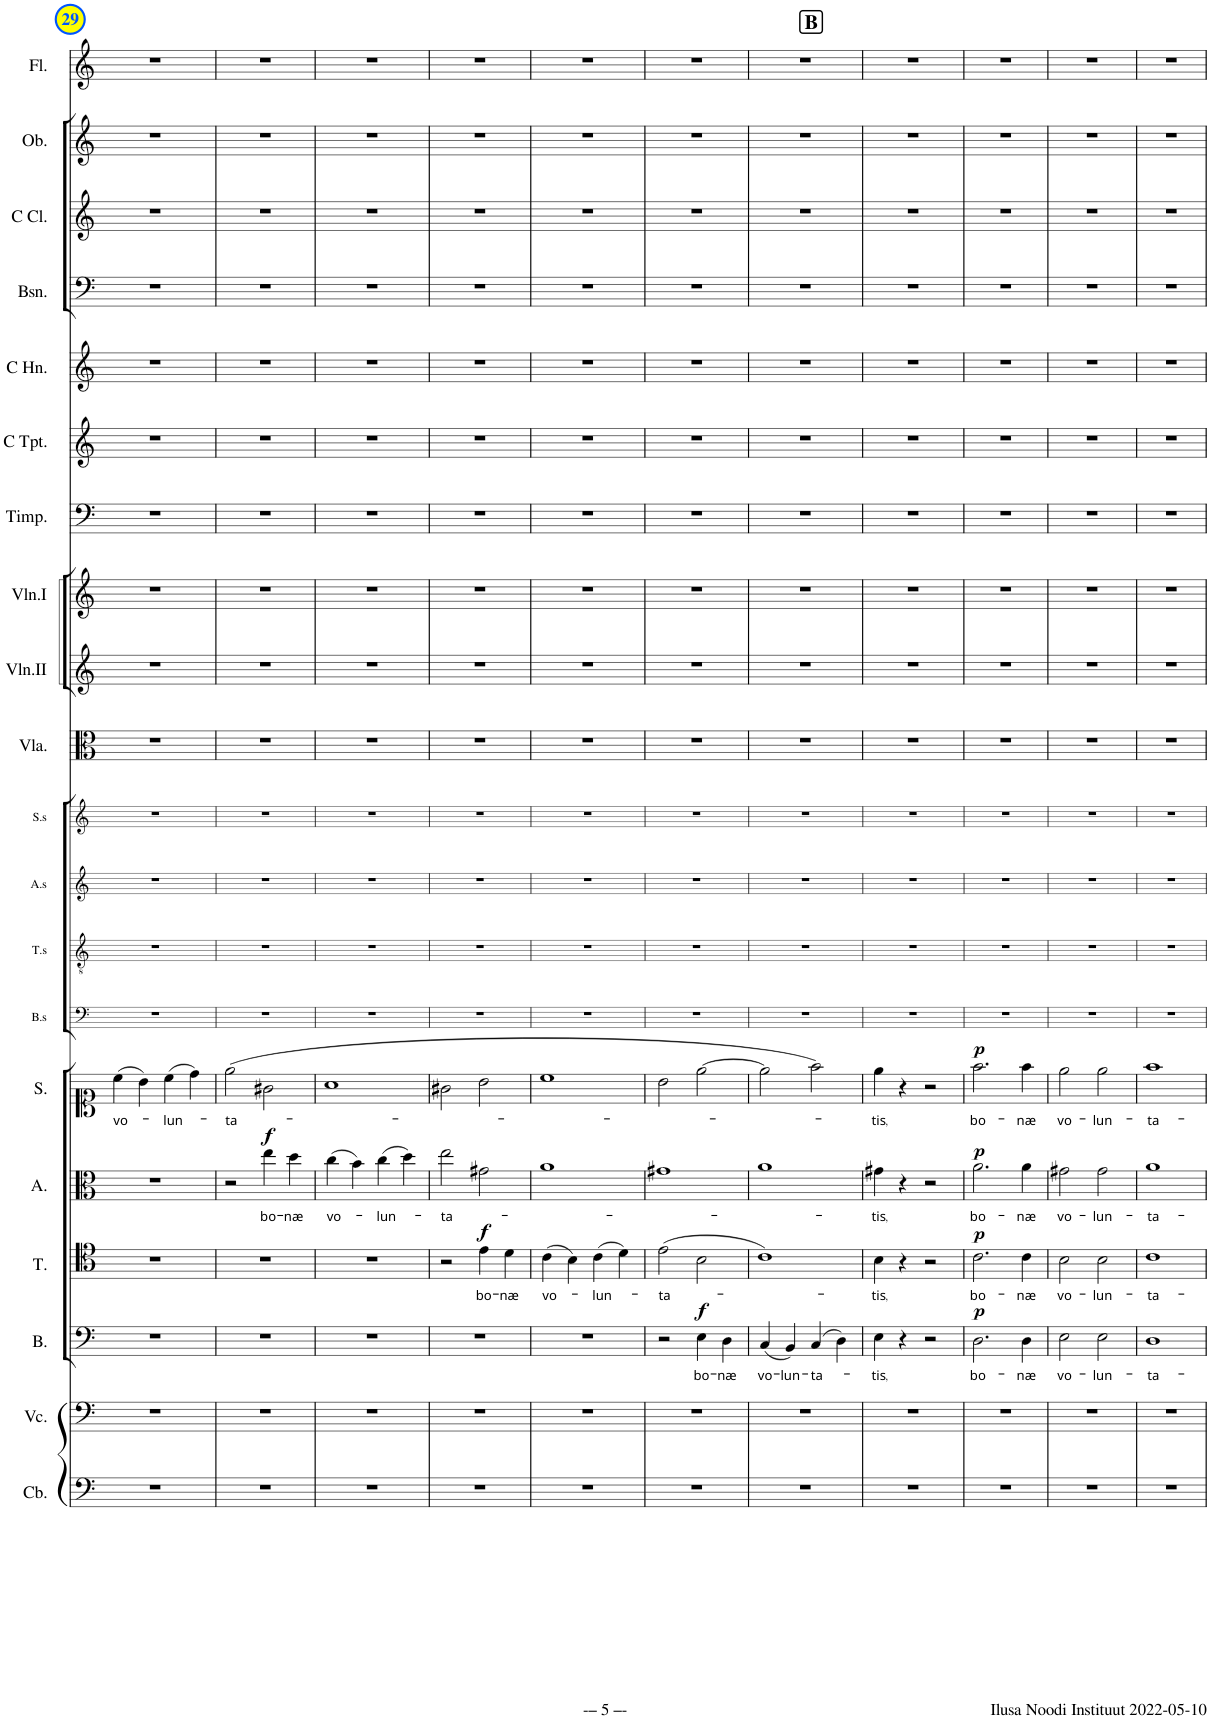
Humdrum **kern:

**kern	**kern	**kern	**text	**dynam	**kern	**text	**dynam	**kern	**text	**dynam	**kern	**text	**dynam	**kern	**kern	**kern	**kern	**kern	**kern	**kern	**kern	**kern	**kern	**kern	**kern	**kern	**kern
*part20	*part19	*part18	*part18	*part18	*part17	*part17	*part17	*part16	*part16	*part16	*part15	*part15	*part15	*part14	*part13	*part12	*part11	*part10	*part9	*part8	*part7	*part6	*part5	*part4	*part3	*part2	*part1
*staff20	*staff19	*staff18	*staff18	*staff18	*staff17	*staff17	*staff17	*staff16	*staff16	*staff16	*staff15	*staff15	*staff15	*staff14	*staff13	*staff12	*staff11	*staff10	*staff9	*staff8	*staff7	*staff6	*staff5	*staff4	*staff3	*staff2	*staff1
*I"Contrabass	*I"Violoncello	*I"B.	*	*	*I"T.	*	*	*I"A.	*	*	*I"S.	*	*	*I"Bass solo	*I"Tenor solo	*I"Alto solo	*I"Soprano solo	*I"Viola	*I"Violin II	*I"Violin I	*I"Timpani	*I"C Trumpet	*I"Horn in C	*I"Bassoon	*I"C Clarinet	*I"Oboe	*I"Flute
*I'Cb.	*I'Vc.	*I'B.	*	*	*I'T.	*	*	*I'A.	*	*	*I'S.	*	*	*I'B.s	*I'T.s	*I'A.s	*I'S.s	*I'Vla.	*I'Vln.II	*I'Vln.I	*I'Timp.	*I'C Tpt.	*	*I'Bsn.	*I'C Cl.	*I'Ob.	*I'Fl.
!!LO:PB:g=z
*clefF4	*clefF4	*clefF4	*	*	*clefC4	*	*	*clefC3	*	*	*clefC1	*	*	*clefF4	*clefGv2	*clefG2	*clefG2	*clefC3	*clefG2	*clefG2	*clefF4	*clefG2	*clefG2	*clefF4	*clefG2	*clefG2	*clefG2
*Trd7c12	*	*	*	*	*	*	*	*	*	*	*	*	*	*	*	*	*	*	*	*	*	*	*Trd7c12	*	*Trd1c2	*	*
*k[]	*k[]	*k[]	*	*	*k[]	*	*	*k[]	*	*	*k[]	*	*	*k[]	*k[]	*k[]	*k[]	*k[]	*k[]	*k[]	*k[]	*k[]	*k[]	*k[]	*k[]	*k[]	*k[]
*M2/2	*M2/2	*M2/2	*	*	*M2/2	*	*	*M2/2	*	*	*M2/2	*	*	*M2/2	*M2/2	*M2/2	*M2/2	*M2/2	*M2/2	*M2/2	*M2/2	*M2/2	*M2/2	*M2/2	*M2/2	*M2/2	*M2/2
*met(c|)	*met(c|)	*met(c|)	*	*	*met(c|)	*	*	*met(c|)	*	*	*met(c|)	*	*	*met(c|)	*met(c|)	*met(c|)	*met(c|)	*met(c|)	*met(c|)	*met(c|)	*met(c|)	*met(c|)	*met(c|)	*met(c|)	*met(c|)	*met(c|)	*met(c|)
=29	=29	=29	=29	=29	=29	=29	=29	=29	=29	=29	=29	=29	=29	=29	=29	=29	=29	=29	=29	=29	=29	=29	=29	=29	=29	=29	=29
!	!	!	!	!	!	!	!	!	!	!	!	!LO:LY:b	!	!	!	!	!	!	!	!	!	!	!	!	!	!	!
1r	1r	1r	.	.	1r	.	.	1r	.	.	(4cc\	vo-	.	1r	1r	1r	1r	1r	1r	1r	1r	1r	1r	1r	1r	1r	1r
.	.	.	.	.	.	.	.	.	.	.	4b\)	.	.	.	.	.	.	.	.	.	.	.	.	.	.	.	.
!	!	!	!	!	!	!	!	!	!	!	!	!LO:LY:b	!	!	!	!	!	!	!	!	!	!	!	!	!	!	!
.	.	.	.	.	.	.	.	.	.	.	(4cc\	-lun-	.	.	.	.	.	.	.	.	.	.	.	.	.	.	.
.	.	.	.	.	.	.	.	.	.	.	4dd\)	.	.	.	.	.	.	.	.	.	.	.	.	.	.	.	.
=30	=30	=30	=30	=30	=30	=30	=30	=30	=30	=30	=30	=30	=30	=30	=30	=30	=30	=30	=30	=30	=30	=30	=30	=30	=30	=30	=30
!	!	!	!	!	!	!	!	!	!	!	!	!LO:LY:b	!	!	!	!	!	!	!	!	!	!	!	!	!	!	!
1r	1r	1r	.	.	1r	.	.	2r	.	.	(2ee\	-ta-	.	1r	1r	1r	1r	1r	1r	1r	1r	1r	1r	1r	1r	1r	1r
!	!	!	!	!	!	!	!	!	!LO:LY:b	!LO:DY:a	!	!	!	!	!	!	!	!	!	!	!	!	!	!	!	!	!
.	.	.	.	.	.	.	.	4ee\	bo-	f	2g#X\	.	.	.	.	.	.	.	.	.	.	.	.	.	.	.	.
!	!	!	!	!	!	!	!	!	!LO:LY:b	!	!	!	!	!	!	!	!	!	!	!	!	!	!	!	!	!	!
.	.	.	.	.	.	.	.	4dd\	-næ	.	.	.	.	.	.	.	.	.	.	.	.	.	.	.	.	.	.
=31	=31	=31	=31	=31	=31	=31	=31	=31	=31	=31	=31	=31	=31	=31	=31	=31	=31	=31	=31	=31	=31	=31	=31	=31	=31	=31	=31
!	!	!	!	!	!	!	!	!	!LO:LY:b	!	!	!	!	!	!	!	!	!	!	!	!	!	!	!	!	!	!
1r	1r	1r	.	.	1r	.	.	(4cc\	vo-	.	1a	.	.	1r	1r	1r	1r	1r	1r	1r	1r	1r	1r	1r	1r	1r	1r
.	.	.	.	.	.	.	.	4b\)	.	.	.	.	.	.	.	.	.	.	.	.	.	.	.	.	.	.	.
!	!	!	!	!	!	!	!	!	!LO:LY:b	!	!	!	!	!	!	!	!	!	!	!	!	!	!	!	!	!	!
.	.	.	.	.	.	.	.	(4cc\	-lun-	.	.	.	.	.	.	.	.	.	.	.	.	.	.	.	.	.	.
.	.	.	.	.	.	.	.	4dd\)	.	.	.	.	.	.	.	.	.	.	.	.	.	.	.	.	.	.	.
=32	=32	=32	=32	=32	=32	=32	=32	=32	=32	=32	=32	=32	=32	=32	=32	=32	=32	=32	=32	=32	=32	=32	=32	=32	=32	=32	=32
!	!	!	!	!	!	!	!	!	!LO:LY:b	!	!	!	!	!	!	!	!	!	!	!	!	!	!	!	!	!	!
1r	1r	1r	.	.	2r	.	.	2ee\	-ta-	.	2g#X\	.	.	1r	1r	1r	1r	1r	1r	1r	1r	1r	1r	1r	1r	1r	1r
!	!	!	!	!	!	!LO:LY:b	!LO:DY:a	!	!	!	!	!	!	!	!	!	!	!	!	!	!	!	!	!	!	!	!
.	.	.	.	.	4e\	bo-	f	2g#X\	.	.	2b\	.	.	.	.	.	.	.	.	.	.	.	.	.	.	.	.
!	!	!	!	!	!	!LO:LY:b	!	!	!	!	!	!	!	!	!	!	!	!	!	!	!	!	!	!	!	!	!
.	.	.	.	.	4d\	-næ	.	.	.	.	.	.	.	.	.	.	.	.	.	.	.	.	.	.	.	.	.
=33	=33	=33	=33	=33	=33	=33	=33	=33	=33	=33	=33	=33	=33	=33	=33	=33	=33	=33	=33	=33	=33	=33	=33	=33	=33	=33	=33
!	!	!	!	!	!	!LO:LY:b	!	!	!	!	!	!	!	!	!	!	!	!	!	!	!	!	!	!	!	!	!
1r	1r	1r	.	.	(4c\	vo-	.	1a	.	.	1cc	.	.	1r	1r	1r	1r	1r	1r	1r	1r	1r	1r	1r	1r	1r	1r
.	.	.	.	.	4B\)	.	.	.	.	.	.	.	.	.	.	.	.	.	.	.	.	.	.	.	.	.	.
!	!	!	!	!	!	!LO:LY:b	!	!	!	!	!	!	!	!	!	!	!	!	!	!	!	!	!	!	!	!	!
.	.	.	.	.	(4c\	-lun-	.	.	.	.	.	.	.	.	.	.	.	.	.	.	.	.	.	.	.	.	.
.	.	.	.	.	4d\)	.	.	.	.	.	.	.	.	.	.	.	.	.	.	.	.	.	.	.	.	.	.
=34	=34	=34	=34	=34	=34	=34	=34	=34	=34	=34	=34	=34	=34	=34	=34	=34	=34	=34	=34	=34	=34	=34	=34	=34	=34	=34	=34
!	!	!	!	!	!	!LO:LY:b	!	!	!	!	!	!	!	!	!	!	!	!	!	!	!	!	!	!	!	!	!
1r	1r	2r	.	.	(2e\	-ta-	.	1g#X	.	.	2b\	.	.	1r	1r	1r	1r	1r	1r	1r	1r	1r	1r	1r	1r	1r	1r
!	!	!	!LO:LY:b	!LO:DY:a	!	!	!	!	!	!	!	!	!	!	!	!	!	!	!	!	!	!	!	!	!	!	!
.	.	4E\	bo-	f	2B\	.	.	.	.	.	[2ee\	.	.	.	.	.	.	.	.	.	.	.	.	.	.	.	.
!	!	!	!LO:LY:b	!	!	!	!	!	!	!	!	!	!	!	!	!	!	!	!	!	!	!	!	!	!	!	!
.	.	4D\	-næ	.	.	.	.	.	.	.	.	.	.	.	.	.	.	.	.	.	.	.	.	.	.	.	.
!!LO:REH:place=s1:a:B:cj:fs=14:t=B:qo=2
=35	=35	=35	=35	=35	=35	=35	=35	=35	=35	=35	=35	=35	=35	=35	=35	=35	=35	=35	=35	=35	=35	=35	=35	=35	=35	=35	=35
!	!	!	!LO:LY:b	!	!	!	!	!	!	!	!	!	!	!	!	!	!	!	!	!	!	!	!	!	!	!	!
1r	1r	(4C/	vo-	.	1c)	.	.	1a	.	.	2ee\]	.	.	1r	1r	1r	1r	1r	1r	1r	1r	1r	1r	1r	1r	1r	1r
!	!	!	!LO:LY:b	!	!	!	!	!	!	!	!	!	!	!	!	!	!	!	!	!	!	!	!	!	!	!	!
.	.	4BB/)	-lun-	.	.	.	.	.	.	.	.	.	.	.	.	.	.	.	.	.	.	.	.	.	.	.	.
!	!	!	!LO:LY:b	!	!	!	!	!	!	!	!	!	!	!	!	!	!	!	!	!	!	!	!	!	!	!	!
.	.	(4C/	-ta-	.	.	.	.	.	.	.	2ff\)	.	.	.	.	.	.	.	.	.	.	.	.	.	.	.	.
.	.	4D\)	.	.	.	.	.	.	.	.	.	.	.	.	.	.	.	.	.	.	.	.	.	.	.	.	.
=36	=36	=36	=36	=36	=36	=36	=36	=36	=36	=36	=36	=36	=36	=36	=36	=36	=36	=36	=36	=36	=36	=36	=36	=36	=36	=36	=36
!	!	!	!LO:LY:b	!	!	!LO:LY:b	!	!	!LO:LY:b	!	!	!LO:LY:b	!	!	!	!	!	!	!	!	!	!	!	!	!	!	!
1r	1r	4E\	-tis,	.	4B\	-tis,	.	4g#X\	-tis,	.	4ee\	-tis,	.	1r	1r	1r	1r	1r	1r	1r	1r	1r	1r	1r	1r	1r	1r
.	.	4r	.	.	4r	.	.	4r	.	.	4r	.	.	.	.	.	.	.	.	.	.	.	.	.	.	.	.
.	.	2r	.	.	2r	.	.	2r	.	.	2r	.	.	.	.	.	.	.	.	.	.	.	.	.	.	.	.
=37	=37	=37	=37	=37	=37	=37	=37	=37	=37	=37	=37	=37	=37	=37	=37	=37	=37	=37	=37	=37	=37	=37	=37	=37	=37	=37	=37
!	!	!	!LO:LY:b	!LO:DY:a	!	!LO:LY:b	!LO:DY:a	!	!LO:LY:b	!LO:DY:a	!	!LO:LY:b	!LO:DY:a	!	!	!	!	!	!	!	!	!	!	!	!	!	!
1r	1r	2.D\	bo-	p	2.c\	bo-	p	2.a\	bo-	p	2.ff\	bo-	p	1r	1r	1r	1r	1r	1r	1r	1r	1r	1r	1r	1r	1r	1r
!	!	!	!LO:LY:b	!	!	!LO:LY:b	!	!	!LO:LY:b	!	!	!LO:LY:b	!	!	!	!	!	!	!	!	!	!	!	!	!	!	!
.	.	4D\	-næ	.	4c\	-næ	.	4a\	-næ	.	4ff\	-næ	.	.	.	.	.	.	.	.	.	.	.	.	.	.	.
=38	=38	=38	=38	=38	=38	=38	=38	=38	=38	=38	=38	=38	=38	=38	=38	=38	=38	=38	=38	=38	=38	=38	=38	=38	=38	=38	=38
!	!	!	!LO:LY:b	!	!	!LO:LY:b	!	!	!LO:LY:b	!	!	!LO:LY:b	!	!	!	!	!	!	!	!	!	!	!	!	!	!	!
1r	1r	2E\	vo-	.	2B\	vo-	.	2g#X\	vo-	.	2ee\	vo-	.	1r	1r	1r	1r	1r	1r	1r	1r	1r	1r	1r	1r	1r	1r
!	!	!	!LO:LY:b	!	!	!LO:LY:b	!	!	!LO:LY:b	!	!	!LO:LY:b	!	!	!	!	!	!	!	!	!	!	!	!	!	!	!
.	.	2E\	-lun-	.	2B\	-lun-	.	2g#\	-lun-	.	2ee\	-lun-	.	.	.	.	.	.	.	.	.	.	.	.	.	.	.
=39	=39	=39	=39	=39	=39	=39	=39	=39	=39	=39	=39	=39	=39	=39	=39	=39	=39	=39	=39	=39	=39	=39	=39	=39	=39	=39	=39
!	!	!	!LO:LY:b	!	!	!LO:LY:b	!	!	!LO:LY:b	!	!	!LO:LY:b	!	!	!	!	!	!	!	!	!	!	!	!	!	!	!
1r	1r	1D	-ta-	.	1c	-ta-	.	1a	-ta-	.	1ff	-ta-	.	1r	1r	1r	1r	1r	1r	1r	1r	1r	1r	1r	1r	1r	1r
=	=	=	=	=	=	=	=	=	=	=	=	=	=	=	=	=	=	=	=	=	=	=	=	=	=	=	=
*-	*-	*-	*-	*-	*-	*-	*-	*-	*-	*-	*-	*-	*-	*-	*-	*-	*-	*-	*-	*-	*-	*-	*-	*-	*-	*-	*-
